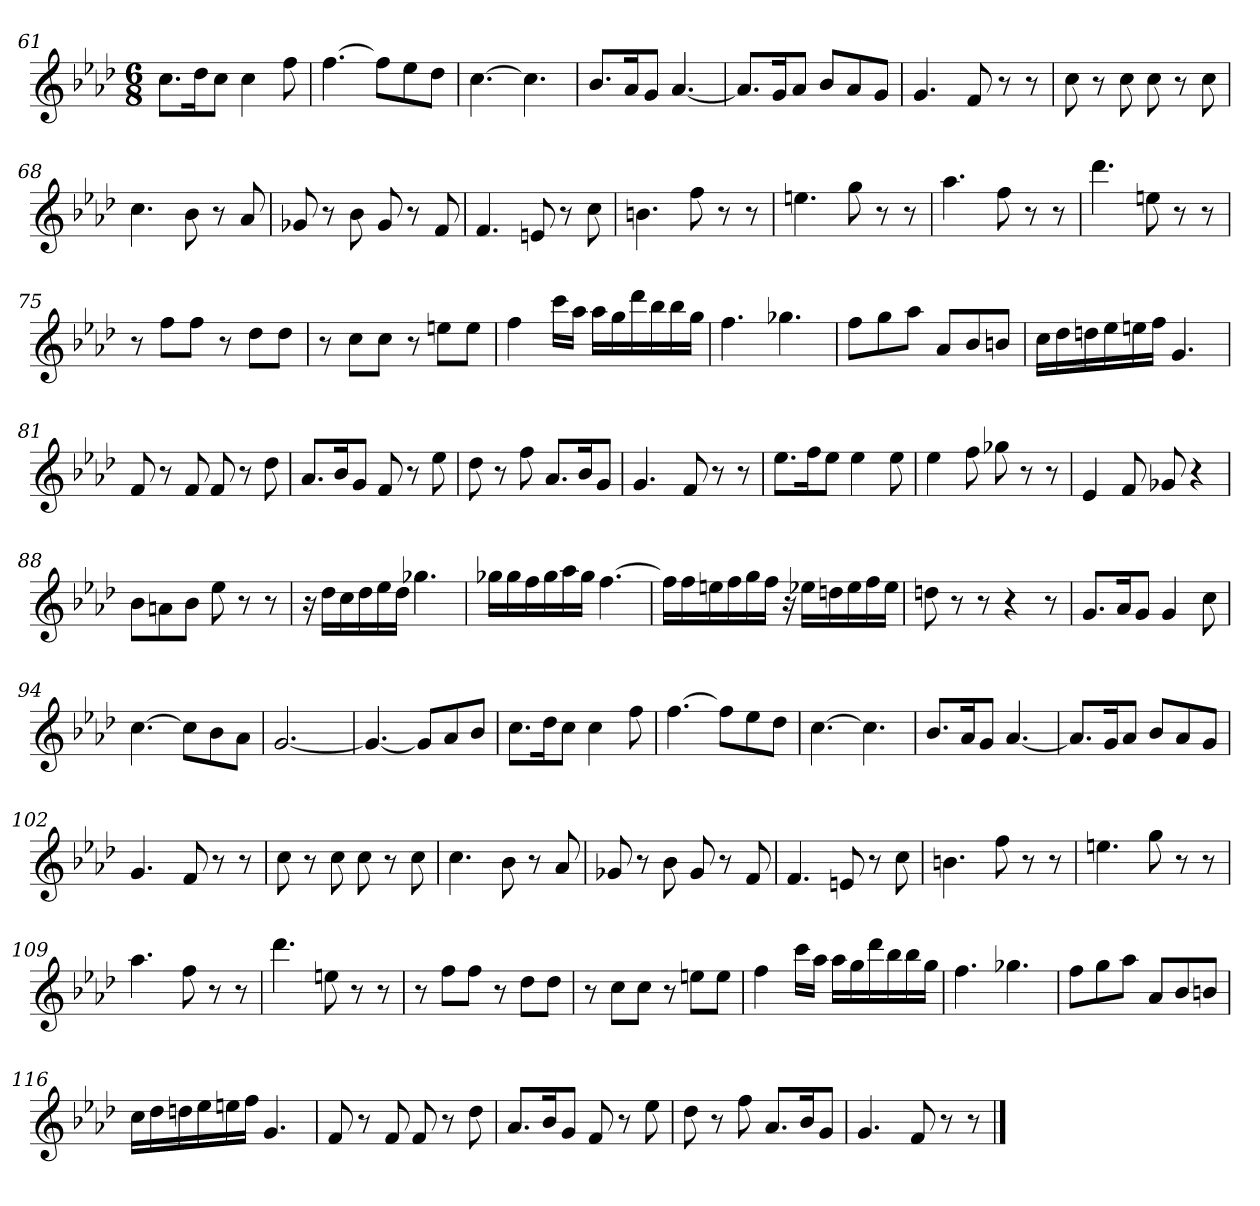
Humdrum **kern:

**kern
*part1
*staff1
*clefG2
*k[b-e-a-d-]
*f:
*M6/8
=61
8.cc\L
16dd-\K
8cc\J
4cc
8ff
=62
[4.ff
8ff\L]
8ee-\
8dd-\J
=63
[4.cc
4.cc]
=64
8.b-/L
16a-/K
8g/J
[4.a-
=65
8.a-/L]
16g/K
8a-/J
8b-/L
8a-/
8g/J
=66
4.g
8f
8r
8r
=67
8cc
8r
8cc
8cc
8r
8cc
=68
4.cc
8b-
8r
8a-
=69
8g-X
8r
8b-
8g-
8r
8f
=70
4.f
8en
8r
8cc
=71
4.bn
8ff
8r
8r
=72
4.een
8gg
8r
8r
=73
4.aa-
8ff
8r
8r
=74
4.ddd-
8een
8r
8r
=75
8r
8ff\L
8ff\J
8r
8dd-\L
8dd-\J
=76
8r
8cc\L
8cc\J
8r
8een\L
8ee\J
=77
4ff
16ccc\LL
16aa-\JJ
16aa-\LL
16gg\
16ddd-\
16bb-\
16bb-\
16gg\JJ
=78
4.ff
4.gg-X
=79
8ff\L
8gg\
8aa-\J
8a-/L
8b-/
8bn/J
=80
16cc\LL
16dd-\
16ddn\
16ee-\
16een\
16ff\JJ
4.g
=81
8f
8r
8f
8f
8r
8dd-
=82
8.a-/L
16b-/K
8g/J
8f
8r
8ee-
=83
8dd-
8r
8ff
8.a-/L
16b-/K
8g/J
=84
4.g
8f
8r
8r
=85
8.ee-\L
16ff\K
8ee-\J
4ee-
8ee-
=86
4ee-
8ff
8gg-X
8r
8r
=87
4e-
8f
8g-X
4r
=88
8b-\L
8an\
8b-\J
8ee-:
8r
8r
=89
16r
16dd-\LL
16cc\
16dd-\
16ee-\
16dd-\JJ
4.gg-X
=90
16gg-X\LL
16gg-\
16ff\
16gg-\
16aa-\
16gg-\JJ
[4.ff
=91
16ff\LL]
16ff\
16een\
16ff\
16gg\
16ff\JJ
16r
16ee-X\LL
16ddn\
16ee-\
16ff\
16ee-\JJ
=92
8ddn
8r
8r
4r
8r
=93
8.g/L
16a-/K
8g/J
4g
8cc
=94
[4.cc
8cc\L]
8b-\
8a-\J
=95
[2.g
=96
4.g_
8g/L]
8a-/
8b-/J
=97
8.cc\L
16dd-\K
8cc\J
4cc
8ff
=98
[4.ff
8ff\L]
8ee-\
8dd-\J
=99
[4.cc
4.cc]
=100
8.b-/L
16a-/K
8g/J
[4.a-
=101
8.a-/L]
16g/K
8a-/J
8b-/L
8a-/
8g/J
=102
4.g
8f
8r
8r
=103
8cc
8r
8cc
8cc
8r
8cc
=104
4.cc
8b-
8r
8a-
=105
8g-X
8r
8b-
8g-
8r
8f
=106
4.f
8en
8r
8cc
=107
4.bn
8ff
8r
8r
=108
4.een
8gg
8r
8r
=109
4.aa-
8ff
8r
8r
=110
4.ddd-
8een
8r
8r
=111
8r
8ff\L
8ff\J
8r
8dd-\L
8dd-\J
=112
8r
8cc\L
8cc\J
8r
8een\L
8ee\J
=113
4ff
16ccc\LL
16aa-\JJ
16aa-\LL
16gg\
16ddd-\
16bb-\
16bb-\
16gg\JJ
=114
4.ff
4.gg-X
=115
8ff\L
8gg\
8aa-\J
8a-/L
8b-/
8bn/J
=116
16cc\LL
16dd-\
16ddn\
16ee-\
16een\
16ff\JJ
4.g
=117
8f
8r
8f
8f
8r
8dd-
=118
8.a-/L
16b-/K
8g/J
8f
8r
8ee-
=119
8dd-
8r
8ff
8.a-/L
16b-/K
8g/J
=120
4.g
8f
8r
8r
==
*-
